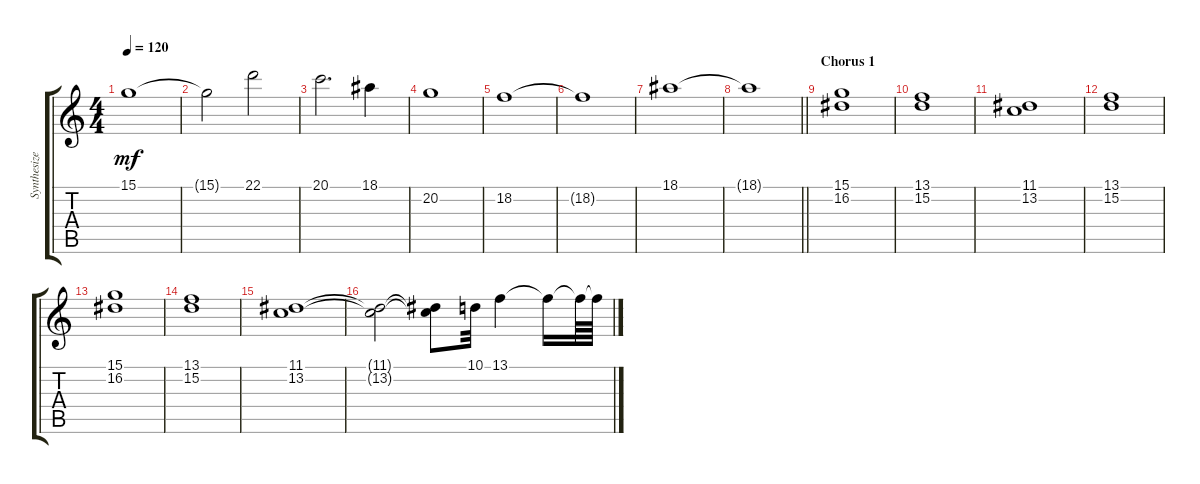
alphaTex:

\track ("Synthesizer: David Lindley[Left]" "Synthesize") {instrument stringensemble1}
\staff {score tabs}
\tuning (E4 B3 G3 D3 A2 E2) {hide}
\ts (4 4)
\tempo 120
\clef g2
\ks c
15.1.1{dy mf} |
15.1{t}.2 22.1.2 |
20.1.2{d} 18.1.4 |
20.2.1 |
18.2.1 |
18.2{t}.1 |
18.1.1 |
\barLineRight lightlight
18.1{t}.1 |
\section ("" "Chorus 1")
(15.1 16.2).1 |
(13.1 15.2).1 |
(11.1 13.2).1 |
(13.1 15.2).1 |
(15.1 16.2).1 |
(13.1 15.2).1 |
(11.1 13.2).1 |
(11.1{t} 13.2{t}).2 (11.1{t} 13.2{t}).8 10.1.32 13.1.4 13.1{t}.16 13.1{t}.64 13.1{t}.64
